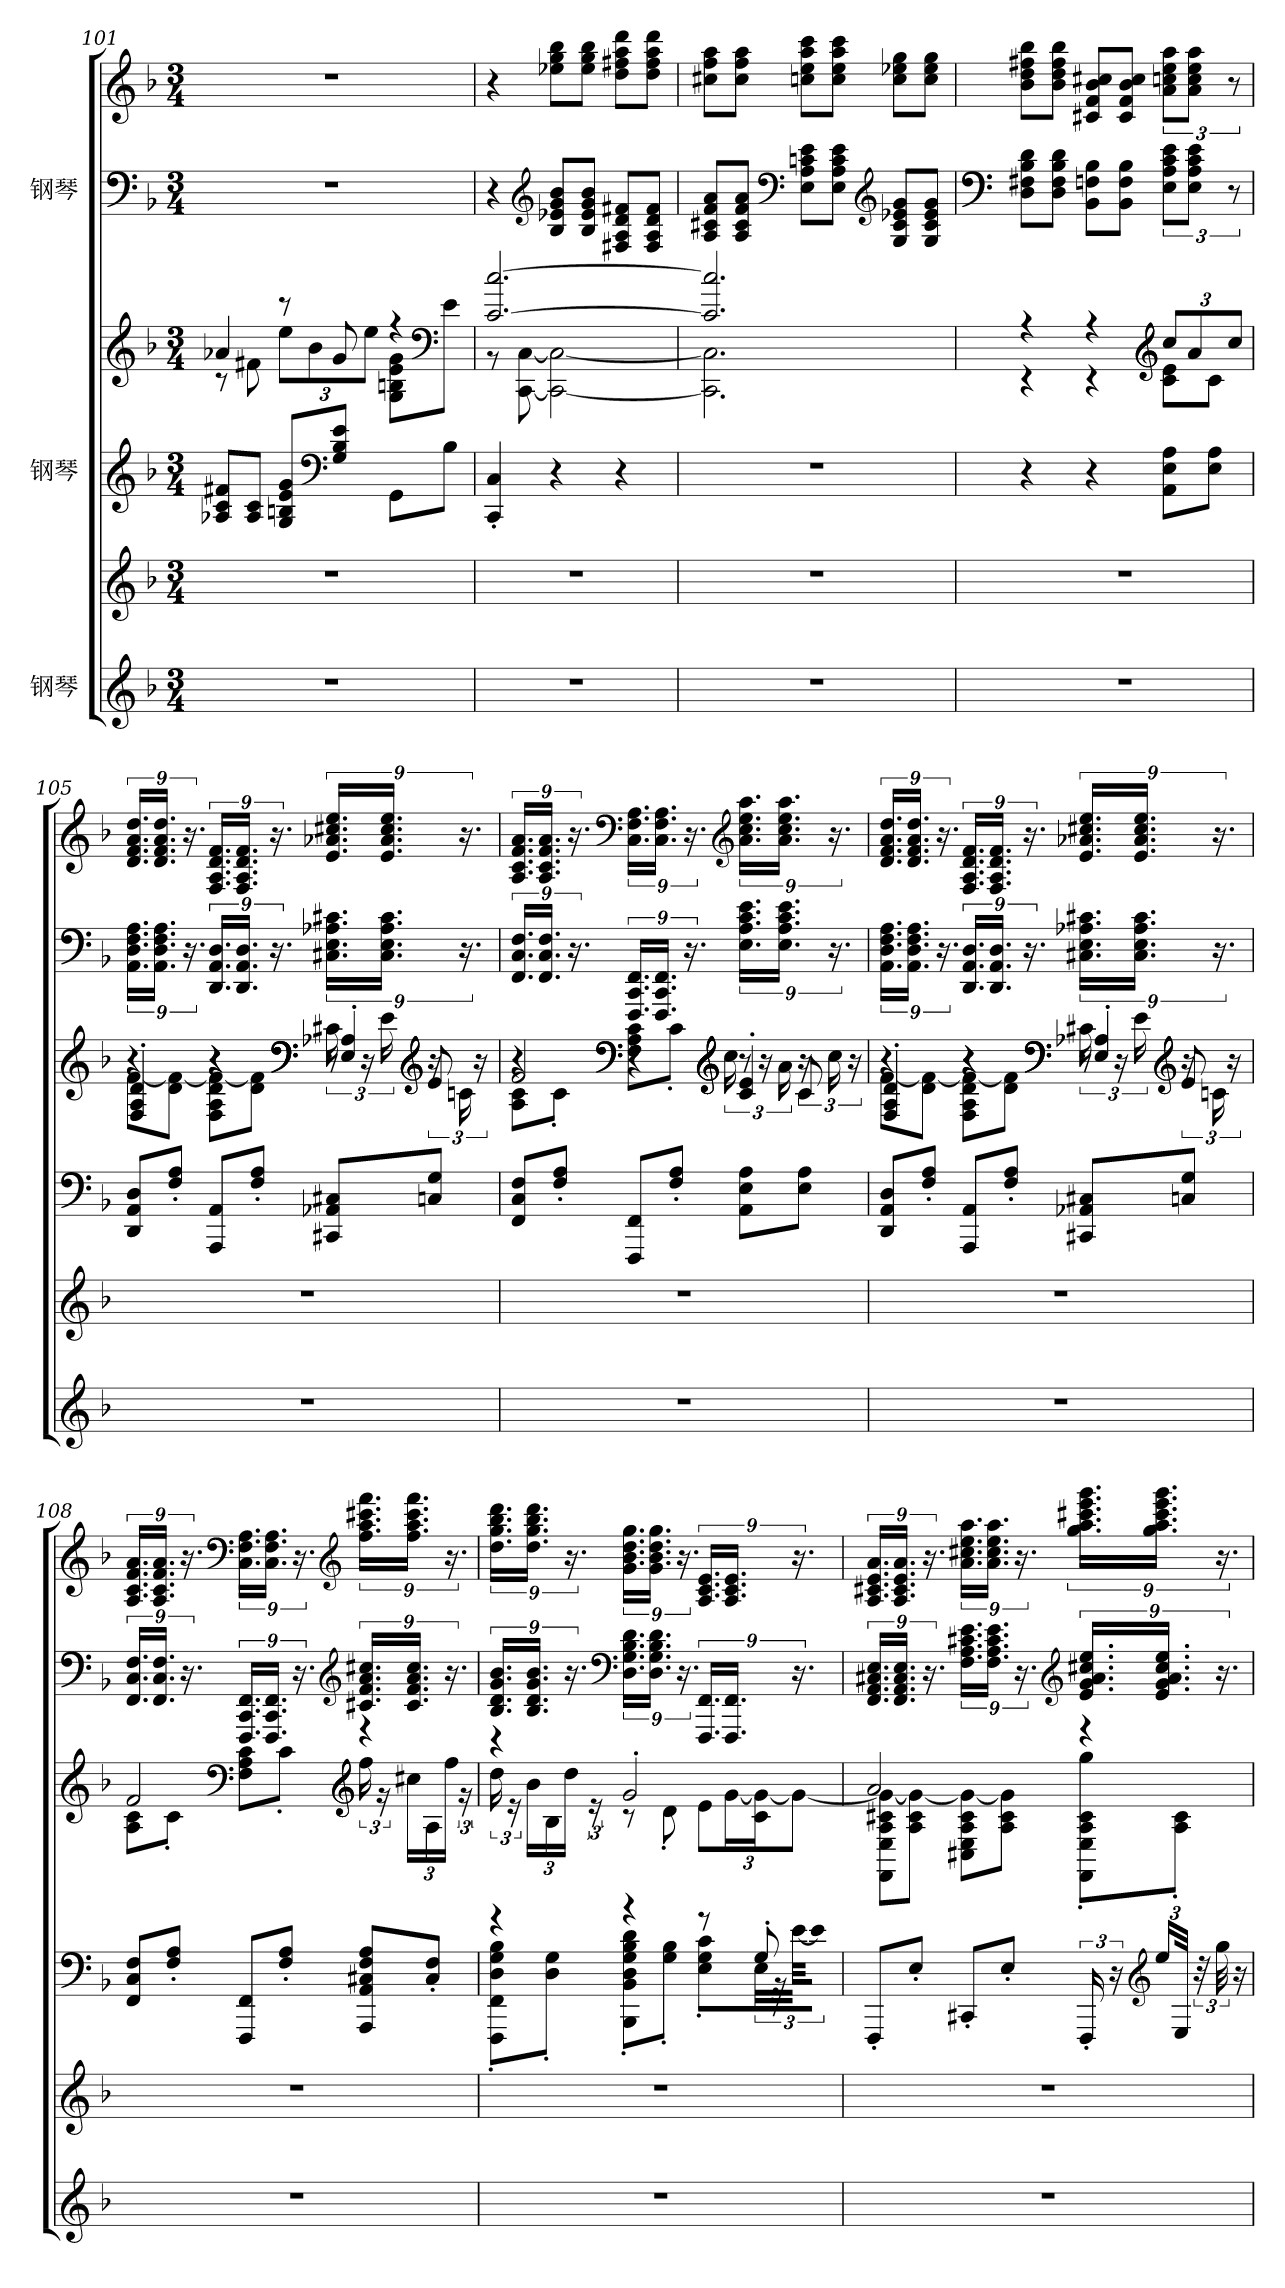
**kern	**kern	**kern	**kern	**kern	**kern
*part3	*part3	*part2	*part2	*part1	*part1
*staff6	*staff5	*staff4	*staff3	*staff2	*staff1
*I"钢琴	*	*I"钢琴	*	*I"钢琴	*
*clefG2	*clefG2	*clefG2	*clefG2	*clefF4	*clefG2
*k[b-]	*k[b-]	*k[b-]	*k[b-]	*k[b-]	*k[b-]
*M3/4	*M3/4	*M3/4	*M3/4	*M3/4	*M3/4
=101	=101	=101	=101	=101	=101
*	*	*	*^	*	*
2.r	2.r	8A-X/ 8c/ 8f#X/L	4a-X/	8r	2.r	2.r
.	.	8A-/ 8c/J	.	8f#X\	.	.
*	*	*	*	*Xbrackettup	*	*
.	.	8G/ 8Bn/ 8e/ 8g/L	8r	12ee\L	.	.
.	.	.	.	12b-\	.	.
*	*	*clefF4	*	*	*	*
.	.	8G/ 8B/ 8e/J	8g/	.	.	.
.	.	.	.	12ee\J	.	.
.	.	8GG\L	4r	8G\ 8Bn\ 8e\ 8g\L	.	.
*	*	*	*clefF4	*	*	*
.	.	8B\J	.	8e\J	.	.
=102	=102	=102	=102	=102	=102	=102
2.r	2.r	4CC/' 4C/'	[2.c/ [2.cc/	8r	4r	4r
.	.	.	.	[8CC\ [8C\	.	.
*	*	*	*	*	*clefG2	*
.	.	4r	.	2CC\_ 2C\_	8B-/ 8e-X/ 8g/ 8b-/L	8ee-X\ 8gg\ 8bb-\L
.	.	.	.	.	8B-/ 8e-/ 8g/ 8b-/J	8ee-\ 8gg\ 8bb-\J
.	.	4r	.	.	8F#X/ 8A/ 8d/ 8f#X/L	8dd\ 8ff#X\ 8aa\ 8ddd\L
.	.	.	.	.	8F#/ 8A/ 8d/ 8f#/J	8dd\ 8ff#\ 8aa\ 8ddd\J
!!LO:LB:g=z
=103	=103	=103	=103	=103	=103	=103
2.r	2.r	2.r	2.c/] 2.cc/]	2.CC\] 2.C\]	8A/ 8c#X/ 8f/ 8a/L	8cc#X\ 8ff\ 8aa\L
.	.	.	.	.	8A/ 8c#/ 8f/ 8a/J	8cc#\ 8ff\ 8aa\J
*	*	*	*	*	*clefF4	*
.	.	.	.	.	8E\ 8A\ 8cn\ 8e\L	8ccn\ 8ee\ 8aa\ 8ccc\L
.	.	.	.	.	8E\ 8A\ 8c\ 8e\J	8cc\ 8ee\ 8aa\ 8ccc\J
*	*	*	*	*	*clefG2	*
.	.	.	.	.	8G/ 8c/ 8e-X/ 8g/L	8cc\ 8ee-X\ 8gg\L
.	.	.	.	.	8G/ 8c/ 8e-/ 8g/J	8cc\ 8ee-\ 8gg\J
=104	=104	=104	=104	=104	=104	=104
*	*	*	*	*	*clefF4	*
2.r	2.r	4r	4r	4r	8D\ 8F#X\ 8B-\ 8d\L	8b-\ 8dd\ 8ff#X\ 8bb-\L
.	.	.	.	.	8D\ 8F#\ 8B-\ 8d\J	8b-\ 8dd\ 8ff#\ 8bb-\J
.	.	4r	4r	4r	8BB-\ 8Fn\ 8B-\L	8c#X/ 8f/ 8b-/ 8cc#X/L
.	.	.	.	.	8BB-\ 8F\ 8B-\J	8c#/ 8f/ 8b-/ 8cc#/J
*	*	*	*clefG2	*	*	*
.	.	8AA\ 8E\ 8A\L	12cc/L	8c\ 8e\L	12E\ 12A\ 12c\ 12e\L	12a\ 12ccn\ 12ee\ 12aa\L
.	.	.	12a/	.	12E\ 12A\ 12c\ 12e\J	12a\ 12cc\ 12ee\ 12aa\J
.	.	8E\ 8A\J	.	8c\J	.	.
.	.	.	12cc/J	.	12r	12r
!!LO:PB:g=z
=105	=105	=105	=105	=105	=105	=105
*	*	*	*	*^	*	*
2.r	2.r	8DD/ 8AA/ 8D/L	4r	[8f\L	4F/' 4A/' 4d/'	18.AA\ 18.D\ 18.F\ 18.A\LL	18.d/ 18.f/ 18.a/ 18.dd/LL
.	.	.	.	.	.	18.AA\ 18.D\ 18.F\ 18.A\JJ	18.d/ 18.f/ 18.a/ 18.dd/JJ
.	.	8F/' 8A/'J	.	8d\ 8f\_J	.	.	.
.	.	.	.	.	.	18.r	18.r
.	.	8AAA/ 8AA/L	4r	8F\ 8A\ 8d\ 8f\_L	4r	18.DD/ 18.AA/ 18.D/LL	18.F/ 18.A/ 18.d/ 18.f/LL
.	.	.	.	.	.	18.DD/ 18.AA/ 18.D/JJ	18.F/ 18.A/ 18.d/ 18.f/JJ
.	.	8F/' 8A/'J	.	8d\ 8f\]J	.	.	.
.	.	.	.	.	.	18.r	18.r
*	*	*	*clefF4	*	*	*	*
*	*	*	*	*brackettup	*	*	*
.	.	8CC#X/ 8AA-X/ 8C#X/L	8r	24c#X\	4E/' 4A-X/'	18.C#X\ 18.E\ 18.A-X\ 18.c#X\LL	18.e/ 18.a-X/ 18.cc#X/ 18.ee/LL
.	.	.	.	24r	.	.	.
.	.	.	.	24e\	.	18.C#\ 18.E\ 18.A-\ 18.c#\JJ	18.e/ 18.a-/ 18.cc#/ 18.ee/JJ
*	*	*	*clefG2	*	*	*	*
.	.	8Cn/ 8G/J	8e/	24r	.	.	.
.	.	.	.	24cn\	.	18.r	18.r
.	.	.	.	24r	.	.	.
=106	=106	=106	=106	=106	=106	=106	=106
2.r	2.r	8FF/ 8C/ 8F/L	2f/	8A\ 8c\L	4r	18.FF/ 18.C/ 18.F/LL	18.A/ 18.c/ 18.f/ 18.a/LL
.	.	.	.	.	.	18.FF/ 18.C/ 18.F/JJ	18.A/ 18.c/ 18.f/ 18.a/JJ
.	.	8F/' 8A/'J	.	8c'\J	.	.	.
.	.	.	.	.	.	18.r	18.r
*	*	*	*clefF4	*	*	*	*clefF4
.	.	8FFF/ 8FF/L	.	8F\ 8A\ 8c\L	4r	18.FFF/ 18.CC/ 18.FF/LL	18.C\ 18.F\ 18.A\LL
.	.	.	.	.	.	18.FFF/ 18.CC/ 18.FF/JJ	18.C\ 18.F\ 18.A\JJ
.	.	8F/' 8A/'J	.	8c'\J	.	.	.
.	.	.	.	.	.	18.r	18.r
*	*	*	*clefG2	*	*	*	*clefG2
.	.	8AA\ 8E\ 8A\L	4c/' 4e/'	24cc\	8r	18.E\ 18.A\ 18.c\ 18.e\LL	18.a\ 18.cc\ 18.ee\ 18.aa\LL
.	.	.	.	24r	.	.	.
.	.	.	.	24a\	.	18.E\ 18.A\ 18.c\ 18.e\JJ	18.a\ 18.cc\ 18.ee\ 18.aa\JJ
.	.	8E\ 8A\J	.	24r	8c/	.	.
.	.	.	.	24cc\	.	18.r	18.r
.	.	.	.	24r	.	.	.
!!LO:LB:g=z
=107	=107	=107	=107	=107	=107	=107	=107
2.r	2.r	8DD/ 8AA/ 8D/L	4r	[8f\L	4F/' 4A/' 4d/'	18.AA\ 18.D\ 18.F\ 18.A\LL	18.d/ 18.f/ 18.a/ 18.dd/LL
.	.	.	.	.	.	18.AA\ 18.D\ 18.F\ 18.A\JJ	18.d/ 18.f/ 18.a/ 18.dd/JJ
.	.	8F/' 8A/'J	.	8d\ 8f\_J	.	.	.
.	.	.	.	.	.	18.r	18.r
.	.	8AAA/ 8AA/L	4r	8F\ 8A\ 8d\ 8f\_L	4r	18.DD/ 18.AA/ 18.D/LL	18.F/ 18.A/ 18.d/ 18.f/LL
.	.	.	.	.	.	18.DD/ 18.AA/ 18.D/JJ	18.F/ 18.A/ 18.d/ 18.f/JJ
.	.	8F/' 8A/'J	.	8d\ 8f\]J	.	.	.
.	.	.	.	.	.	18.r	18.r
*	*	*	*clefF4	*	*	*	*
.	.	8CC#X/ 8AA-X/ 8C#X/L	8r	24c#X\	4E/' 4A-X/'	18.C#X\ 18.E\ 18.A-X\ 18.c#X\LL	18.e/ 18.a-X/ 18.cc#X/ 18.ee/LL
.	.	.	.	24r	.	.	.
.	.	.	.	24e\	.	18.C#\ 18.E\ 18.A-\ 18.c#\JJ	18.e/ 18.a-/ 18.cc#/ 18.ee/JJ
*	*	*	*clefG2	*	*	*	*
.	.	8Cn/ 8G/J	8e/	24r	.	.	.
.	.	.	.	24cn\	.	18.r	18.r
.	.	.	.	24r	.	.	.
*	*	*	*	*v	*v	*	*
=108	=108	=108	=108	=108	=108	=108
2.r	2.r	8FF/ 8C/ 8F/L	2f/	8A\ 8c\L	18.FF/ 18.C/ 18.F/LL	18.A/ 18.c/ 18.f/ 18.a/LL
.	.	.	.	.	18.FF/ 18.C/ 18.F/JJ	18.A/ 18.c/ 18.f/ 18.a/JJ
.	.	8F/' 8A/'J	.	8c'\J	.	.
.	.	.	.	.	18.r	18.r
*	*	*	*clefF4	*	*	*clefF4
.	.	8FFF/ 8FF/L	.	8F\ 8A\ 8c\L	18.FFF/ 18.CC/ 18.FF/LL	18.C\ 18.F\ 18.A\LL
.	.	.	.	.	18.FFF/ 18.CC/ 18.FF/JJ	18.C\ 18.F\ 18.A\JJ
.	.	8F/' 8A/'J	.	8c'\J	.	.
.	.	.	.	.	18.r	18.r
*	*	*	*clefG2	*	*clefG2	*clefG2
.	.	8AAA/ 8AA/ 8C#X/ 8F/ 8A/L	4r	24ff\	18.c#X/ 18.f/ 18.a/ 18.cc#X/LL	18.ff\ 18.aa\ 18.ccc#X\ 18.fff\LL
.	.	.	.	24r	.	.
.	.	.	.	24cc#X\LL	18.c#/ 18.f/ 18.a/ 18.cc#/JJ	18.ff\ 18.aa\ 18.ccc#\ 18.fff\JJ
.	.	8C#/' 8F/'J	.	24A\	.	.
.	.	.	.	24ff\JJ	18.r	18.r
.	.	.	.	24r	.	.
!!LO:PB:g=z
=109	=109	=109	=109	=109	=109	=109
*	*	*^	*	*	*	*
2.r	2.r	4r	8FFF\' 8FF\' 8D\' 8G\' 8B-\'L	4r	24dd\	18.B-/ 18.d/ 18.g/ 18.b-/LL	18.dd\ 18.gg\ 18.bb-\ 18.ddd\LL
.	.	.	.	.	24r	.	.
.	.	.	.	.	24b-\LL	18.B-/ 18.d/ 18.g/ 18.b-/JJ	18.dd\ 18.gg\ 18.bb-\ 18.ddd\JJ
.	.	.	8D\' 8G\'J	.	24B-\	.	.
.	.	.	.	.	24dd\JJ	18.r	18.r
.	.	.	.	.	24r	.	.
*	*	*	*	*	*	*clefF4	*
.	.	4r	8BBB-\' 8BB-\' 8D\' 8G\' 8B-\' 8d\'L	2g'/	8r	18.D\ 18.G\ 18.B-\ 18.d\LL	18.g\ 18.b-\ 18.dd\ 18.gg\LL
.	.	.	.	.	.	18.D\ 18.G\ 18.B-\ 18.d\JJ	18.g\ 18.b-\ 18.dd\ 18.gg\JJ
.	.	.	8G\' 8B-\'J	.	8d'\	.	.
.	.	.	.	.	.	18.r	18.r
*	*	*	*	*	*Xbrackettup	*	*
.	.	8r	8E\' 8G\' 8c\'L	.	12e\L	18.FFF/ 18.FF/LL	18.A/ 18.c/ 18.e/LL
.	.	.	.	.	[24g\L	18.FFF/ 18.FF/JJ	18.A/ 18.c/ 18.e/JJ
.	.	8G'/	48E\Jkk	.	24c\ 24g\_J	.	.
.	.	.	48r	.	.	.	.
.	.	.	[48e\KLL	.	12g\J_	18.r	18.r
.	.	.	16e\JJ]	.	.	.	.
*	*	*v	*v	*	*	*	*
=110	=110	=110	=110	=110	=110	=110
2.r	2.r	8FFF'/L	2a/	8FF\ 8E\ 8A\ 8c#X\ 8g\_L	18.FF/ 18.AA/ 18.C#X/ 18.E/LL	18.A/ 18.c#X/ 18.e/ 18.a/LL
.	.	.	.	.	18.FF/ 18.AA/ 18.C#/ 18.E/JJ	18.A/ 18.c#/ 18.e/ 18.a/JJ
.	.	8E'/J	.	8A\ 8c#\ 8g\_J	.	.
.	.	.	.	.	18.r	18.r
.	.	8CC#X'/L	.	8C#X\ 8E\ 8A\ 8c#\ 8g\_L	18.F\ 18.A\ 18.c#X\ 18.e\LL	18.a\ 18.cc#X\ 18.ee\ 18.aa\LL
.	.	.	.	.	18.F\ 18.A\ 18.c#\ 18.e\JJ	18.a\ 18.cc#\ 18.ee\ 18.aa\JJ
.	.	8E'/J	.	8A\ 8c#\ 8g\]J	.	.
.	.	.	.	.	18.r	18.r
*	*	*	*	*	*clefG2	*
.	.	24FFF'/	4r	8FF\' 8E\' 8A\' 8c#\' 8gg\'L	18.e/ 18.g/ 18.a/ 18.cc#X/ 18.ee/LL	18.gg\ 18.aa\ 18.ccc#X\ 18.eee\ 18.ggg\LL
.	.	24r	.	.	.	.
*	*	*clefG2	*	*	*	*
.	.	24ee/LL	.	.	18.e/ 18.g/ 18.a/ 18.cc#/ 18.ee/JJ	18.gg\ 18.aa\ 18.ccc#\ 18.eee\ 18.ggg\JJ
.	.	48E/JJk	.	8A\' 8c#\'J	.	.
.	.	48r	.	.	.	.
.	.	48gg\	.	.	18.r	18.r
.	.	16r	.	.	.	.
*	*	*	*v	*v	*	*
=	=	=	=	=	=
*-	*-	*-	*-	*-	*-
